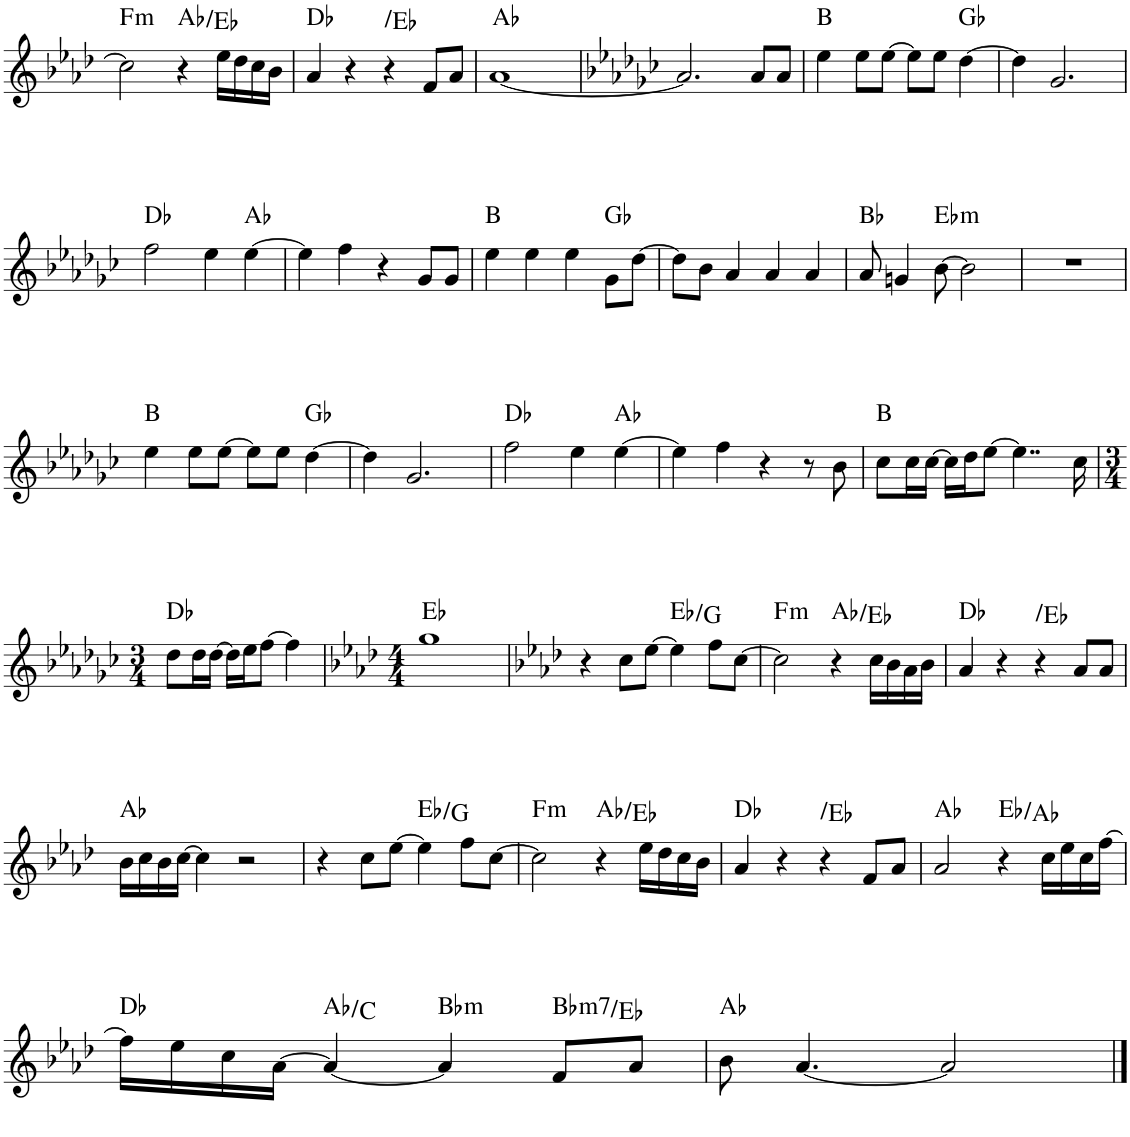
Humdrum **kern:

**kern	**harte
*part1	*part1
*staff1	*
*I"Piano	*
*I'Pno.	*
!!LO:PB:g=z
*clefG2	*
*k[b-e-a-d-]	*
*M4/4	*
=44	=44
!	!LO:H:kt=m
2cc\]	F:min
4r	Ab:maj/5
16ee-\LL	.
16dd-\	.
16cc\	.
16b-\JJ	.
=45	=45
4a-/	Db:maj
4r	.
!	!LO:H:kt=N.C.
4r	N
8f/L	.
8a-/J	.
=46	=46
[1a-	Ab:maj
=47	=47
*k[b-e-a-d-g-c-]	*
2.a-/]	.
8a-/L	.
8a-/J	.
=48	=48
4ee-\	B:maj
8ee-\L	.
[8ee-\J	.
8ee-\L]	.
8ee-\J	.
[4dd-\	Gb:maj
=49	=49
4dd-\]	.
2.g-/	.
!!LO:LB:g=z
=50	=50
2ff\	Db:maj
4ee-\	.
[4ee-\	Ab:maj
=51	=51
4ee-\]	.
4ff\	.
4r	.
8g-/L	.
8g-/J	.
=52	=52
4ee-\	B:maj
4ee-\	.
4ee-\	.
8g-\L	Gb:maj
[8dd-\J	.
=53	=53
8dd-\L]	.
8b-\J	.
4a-/	.
4a-/	.
4a-/	.
=54	=54
8a-/	Bb:maj
4gn/	.
!	!LO:H:kt=m
[8b-\	Eb:min
2b-\]	.
=55	=55
1r	.
!!LO:LB:g=z
=56	=56
4ee-\	B:maj
8ee-\L	.
[8ee-\J	.
8ee-\L]	.
8ee-\J	.
[4dd-\	Gb:maj
=57	=57
4dd-\]	.
2.g-/	.
=58	=58
2ff\	Db:maj
4ee-\	.
[4ee-\	Ab:maj
=59	=59
4ee-\]	.
4ff\	.
4r	.
8r	.
8b-\	.
=60	=60
8cc-\L	B:maj
16cc-\L	.
[16cc-\JJ	.
16cc-\LL]	.
16dd-\J	.
[8ee-\J	.
4..ee-\]	.
16cc-\	.
!!LO:LB:g=z
=61	=61
*M3/4	*
8dd-\L	Db:maj
16dd-\L	.
[16dd-\JJ	.
16dd-\LL]	.
16ee-\J	.
[8ff\J	.
4ff\]	.
=62	=62
*k[b-e-a-d-]	*
*M4/4	*
1gg	Eb:maj
=63	=63
*k[b-e-a-d-]	*
4r	.
8cc\L	.
[8ee-\J	.
4ee-\]	Eb:maj/3
8ff\L	.
[8cc\J	.
=64	=64
!	!LO:H:kt=m
2cc\]	F:min
4r	Ab:maj/5
16cc\LL	.
16b-\	.
16a-\	.
16b-\JJ	.
=65	=65
4a-/	Db:maj
4r	.
!	!LO:H:kt=N.C.
4r	N
8a-/L	.
8a-/J	.
!!LO:LB:g=z
=66	=66
16b-\LL	Ab:maj
16cc\	.
16b-\	.
[16cc\JJ	.
4cc\]	.
2r	.
=67	=67
4r	.
8cc\L	.
[8ee-\J	.
4ee-\]	Eb:maj/3
8ff\L	.
[8cc\J	.
=68	=68
!	!LO:H:kt=m
2cc\]	F:min
4r	Ab:maj/5
16ee-\LL	.
16dd-\	.
16cc\	.
16b-\JJ	.
=69	=69
4a-/	Db:maj
4r	.
!	!LO:H:kt=N.C.
4r	N
8f/L	.
8a-/J	.
=70	=70
2a-/	Ab:maj
4r	Eb:maj/4
16cc\LL	.
16ee-\	.
16cc\	.
[16ff\JJ	.
!!LO:LB:g=z
=71	=71
16ff\LL]	Db:maj
16ee-\	.
16cc\	.
[16a-\JJ	.
4a-/_	Ab:maj/3
!	!LO:H:kt=m
4a-/]	Bb:min
!	!LO:H:kt=m7
8f/L	Bb:min7/4
8a-/J	.
=72	=72
8b-\	Ab:maj
[4.a-/	.
2a-/]	.
==	==
*-	*-
